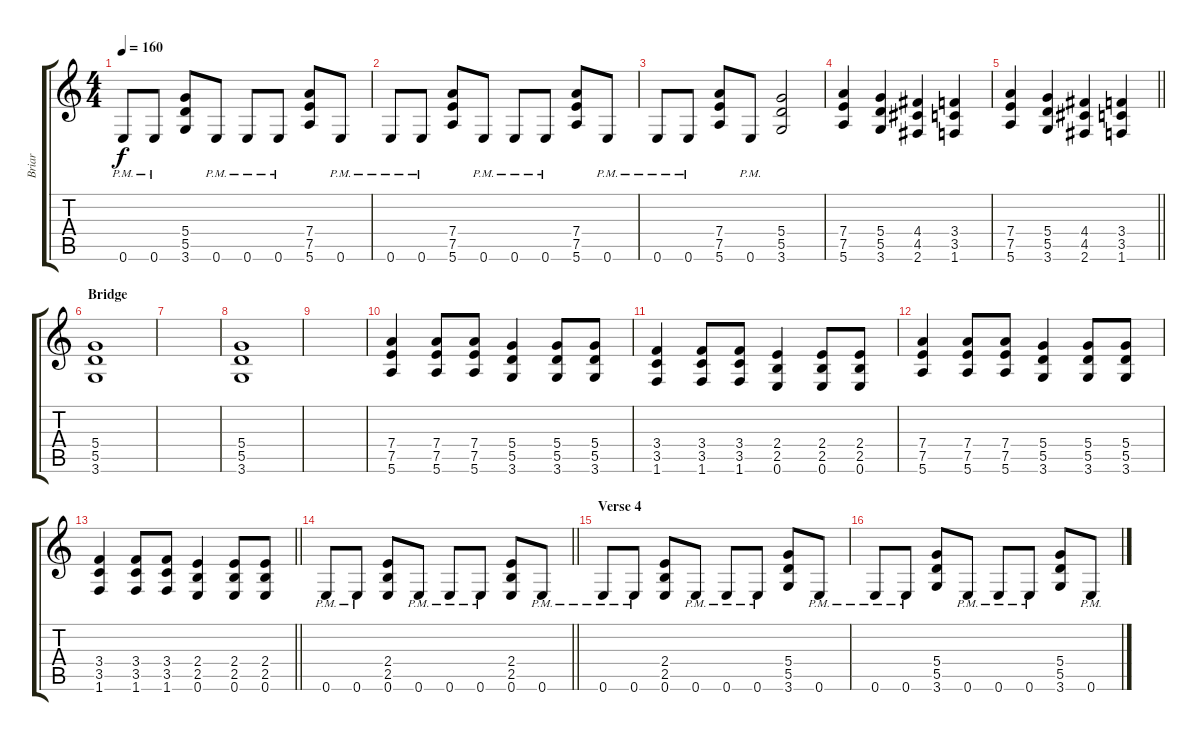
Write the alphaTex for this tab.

\track ("Briar" "Briar") {instrument overdrivenguitar}
\staff {score tabs}
\tuning (E4 B3 G3 D3 A2 E2) {hide}
\ts (4 4)
\tempo 160
\clef g2
\ks c
0.6{pm}.8{dy f} 0.6{pm}.8 (5.4 5.5 3.6).8 0.6{pm}.8 0.6{pm}.8 0.6{pm}.8 (7.4 7.5 5.6).8 0.6{pm}.8 |
0.6{pm}.8 0.6{pm}.8 (7.4 7.5 5.6).8 0.6{pm}.8 0.6{pm}.8 0.6{pm}.8 (7.4 7.5 5.6).8 0.6{pm}.8 |
0.6{pm}.8 0.6{pm}.8 (7.4 7.5 5.6).8 0.6{pm}.8 (5.4 5.5 3.6).2 |
(7.4 7.5 5.6).4 (5.4 5.5 3.6).4 (4.4 4.5 2.6).4 (3.4 3.5 1.6).4 |
\barLineRight lightlight
(7.4 7.5 5.6).4 (5.4 5.5 3.6).4 (4.4 4.5 2.6).4 (3.4 3.5 1.6).4 |
\section ("" "Bridge")
(5.4 5.5 3.6).1 |
|
(5.4 5.5 3.6).1 |
|
(7.4 7.5 5.6).4 (7.4 7.5 5.6).8 (7.4 7.5 5.6).8 (5.4 5.5 3.6).4 (5.4 5.5 3.6).8 (5.4 5.5 3.6).8 |
(3.4 3.5 1.6).4 (3.4 3.5 1.6).8 (3.4 3.5 1.6).8 (2.4 2.5 0.6).4 (2.4 2.5 0.6).8 (2.4 2.5 0.6).8 |
(7.4 7.5 5.6).4 (7.4 7.5 5.6).8 (7.4 7.5 5.6).8 (5.4 5.5 3.6).4 (5.4 5.5 3.6).8 (5.4 5.5 3.6).8 |
\barLineRight lightlight
(3.4 3.5 1.6).4 (3.4 3.5 1.6).8 (3.4 3.5 1.6).8 (2.4 2.5 0.6).4 (2.4 2.5 0.6).8 (2.4 2.5 0.6).8 |
\barLineRight lightlight
0.6{pm}.8 0.6{pm}.8 (2.4 2.5 0.6).8 0.6{pm}.8 0.6{pm}.8 0.6{pm}.8 (2.4 2.5 0.6).8 0.6{pm}.8 |
\section ("" "Verse 4")
0.6{pm}.8 0.6{pm}.8 (2.4 2.5 0.6).8 0.6{pm}.8 0.6{pm}.8 0.6{pm}.8 (5.4 5.5 3.6).8 0.6{pm}.8 |
0.6{pm}.8 0.6{pm}.8 (5.4 5.5 3.6).8 0.6{pm}.8 0.6{pm}.8 0.6{pm}.8 (5.4 5.5 3.6).8 0.6{pm}.8
